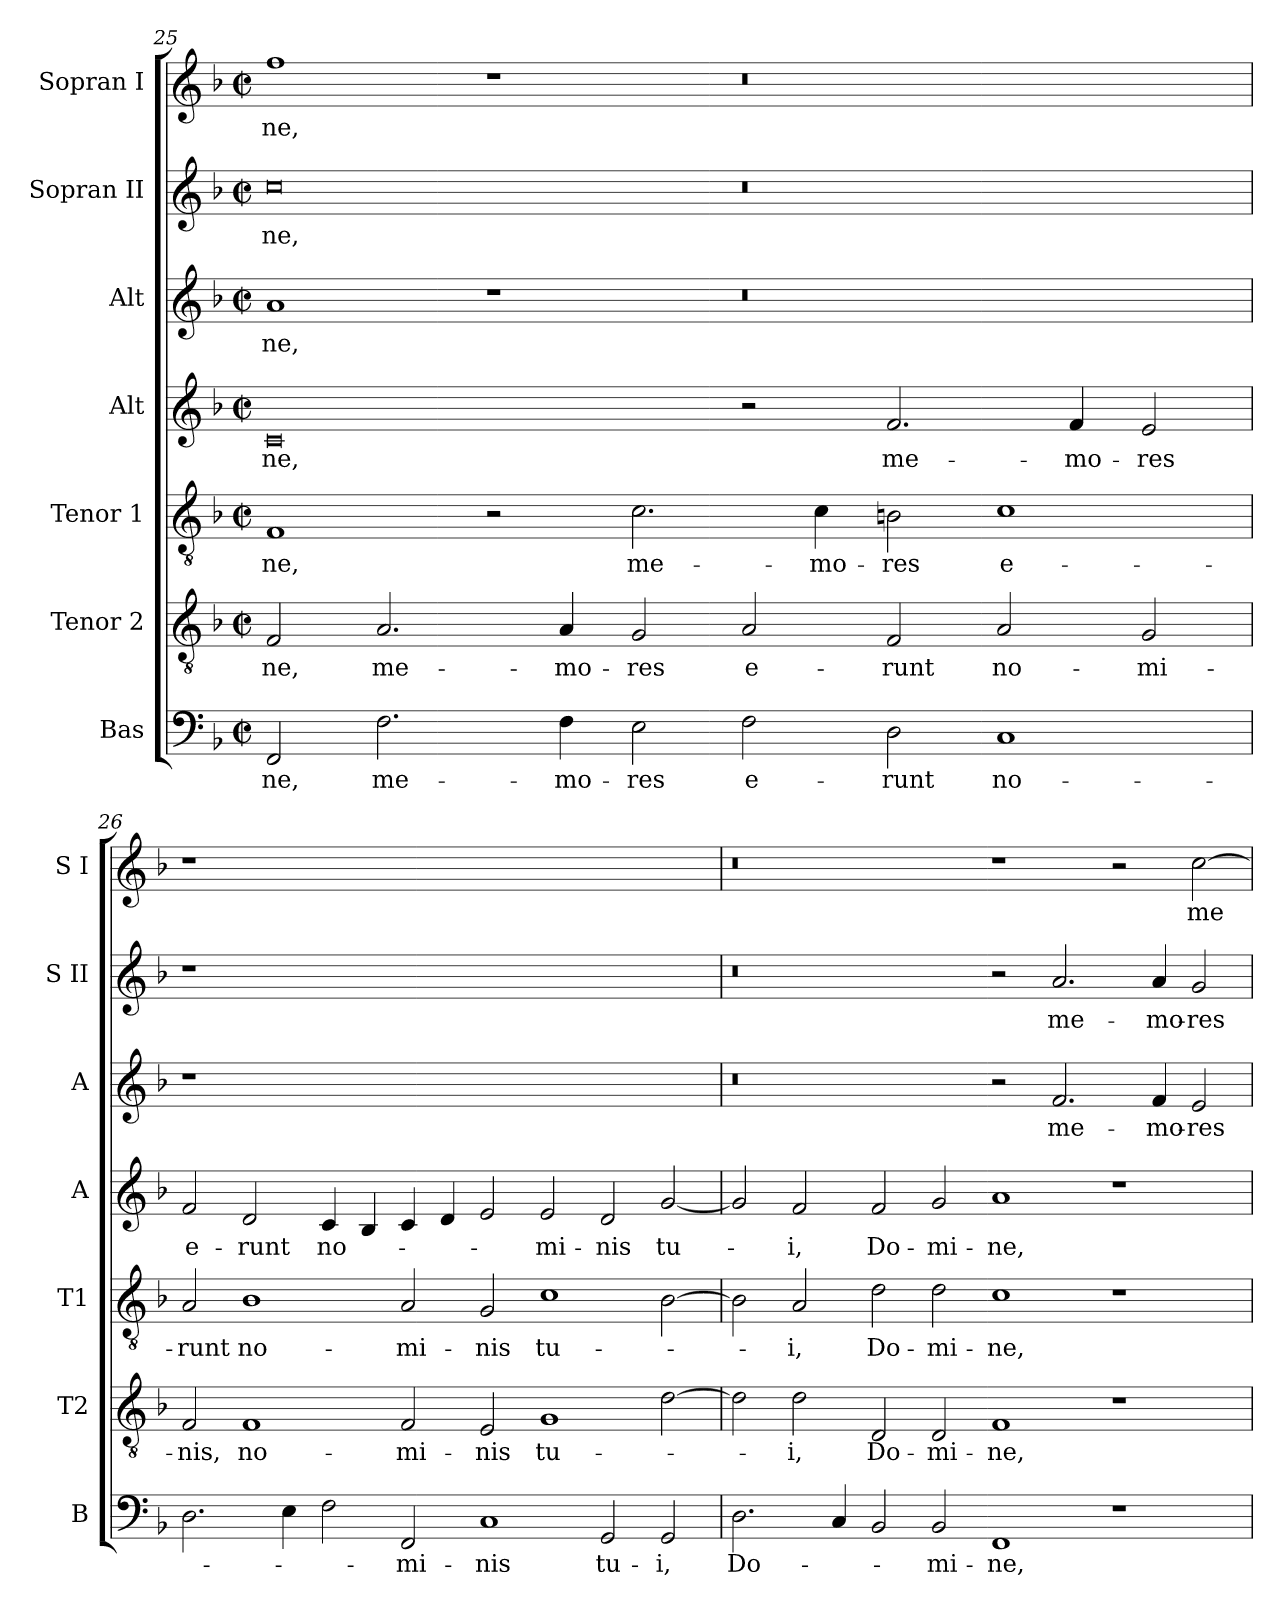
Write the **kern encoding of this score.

**kern	**text	**kern	**text	**kern	**text	**kern	**text	**kern	**text	**kern	**text	**kern	**text
*part7	*part7	*part6	*part6	*part5	*part5	*part4	*part4	*part3	*part3	*part2	*part2	*part1	*part1
*staff7	*staff7	*staff6	*staff6	*staff5	*staff5	*staff4	*staff4	*staff3	*staff3	*staff2	*staff2	*staff1	*staff1
*I"Bas	*	*I"Tenor 2	*	*I"Tenor 1	*	*I"Alt	*	*I"Alt	*	*I"Sopran II	*	*I"Sopran I	*
*I'B	*	*I'T2	*	*I'T1	*	*I'A	*	*I'A	*	*I'S II	*	*I'S I	*
*clefF4	*	*clefGv2	*	*clefGv2	*	*clefG2	*	*clefG2	*	*clefG2	*	*clefG2	*
*k[b-]	*	*k[b-]	*	*k[b-]	*	*k[b-]	*	*k[b-]	*	*k[b-]	*	*k[b-]	*
*F:	*	*F:	*	*F:	*	*F:	*	*F:	*	*F:	*	*F:	*
*M2/2	*	*M2/2	*	*M2/2	*	*M2/2	*	*M2/2	*	*M2/2	*	*M2/2	*
*met(c|)	*	*met(c|)	*	*met(c|)	*	*met(c|)	*	*met(c|)	*	*met(c|)	*	*met(c|)	*
=25	=25	=25	=25	=25	=25	=25	=25	=25	=25	=25	=25	=25	=25
!	!LO:LY:b	!	!LO:LY:b	!	!LO:LY:b	!	!LO:LY:b	!	!LO:LY:b	!	!LO:LY:b	!	!LO:LY:b
2FF/	-ne,	2F/	-ne,	1F	-ne,	0c	-ne,	1a	-ne,	0cc	-ne,	1ff	-ne,
!	!LO:LY:b	!	!LO:LY:b	!	!	!	!	!	!	!	!	!	!
2.F\	me-	2.A/	me-	.	.	.	.	.	.	.	.	.	.
.	.	.	.	2r	.	.	.	1r	.	.	.	1r	.
!	!LO:LY:b	!	!LO:LY:b	!	!	!	!	!	!	!	!	!	!
4F\	-mo-	4A/	-mo-	.	.	.	.	.	.	.	.	.	.
!	!LO:LY:b	!	!LO:LY:b	!	!LO:LY:b	!	!	!	!	!	!	!	!
2E\	-res	2G/	-res	2.c\	me-	.	.	.	.	.	.	.	.
!	!LO:LY:b	!	!LO:LY:b	!	!	!	!	!	!	!	!	!	!
2F\	e-	2A/	e-	.	.	2r	.	0r	.	0r	.	0r	.
!	!	!	!	!	!LO:LY:b	!	!	!	!	!	!	!	!
.	.	.	.	4c\	-mo-	.	.	.	.	.	.	.	.
!	!LO:LY:b	!	!LO:LY:b	!	!LO:LY:b	!	!LO:LY:b	!	!	!	!	!	!
2D\	-runt	2F/	-runt	2Bn\	-res	2.f/	me-	.	.	.	.	.	.
!	!LO:LY:b	!	!LO:LY:b	!	!LO:LY:b	!	!	!	!	!	!	!	!
1C	no-	2A/	no-	1c	e-	.	.	.	.	.	.	.	.
!	!	!	!	!	!	!	!LO:LY:b	!	!	!	!	!	!
.	.	.	.	.	.	4f/	-mo-	.	.	.	.	.	.
!	!	!	!LO:LY:b	!	!	!	!LO:LY:b	!	!	!	!	!	!
.	.	2G/	-mi-	.	.	2e/	-res	.	.	.	.	.	.
=26	=26	=26	=26	=26	=26	=26	=26	=26	=26	=26	=26	=26	=26
!	!	!	!LO:LY:b	!	!LO:LY:b	!	!LO:LY:b	!	!	!	!	!	!
2.D\	.	2F/	-nis,	2A/	-runt	2f/	e-	1r	.	1r	.	1r	.
!	!	!	!LO:LY:b	!	!LO:LY:b	!	!LO:LY:b	!	!	!	!	!	!
.	.	1F	no-	1B-	no-	2d/	-runt	.	.	.	.	.	.
4E\	.	.	.	.	.	.	.	.	.	.	.	.	.
!	!	!	!	!	!	!	!LO:LY:b	!	!	!	!	!	!
2F\	.	.	.	.	.	4c/	no-	0.ryy	.	0.ryy	.	0.ryy	.
.	.	.	.	.	.	4B-/	.	.	.	.	.	.	.
!	!LO:LY:b	!	!LO:LY:b	!	!LO:LY:b	!	!	!	!	!	!	!	!
2FF/	-mi-	2F/	-mi-	2A/	-mi-	4c/	.	.	.	.	.	.	.
.	.	.	.	.	.	4d/	.	.	.	.	.	.	.
!	!LO:LY:b	!	!LO:LY:b	!	!LO:LY:b	!	!	!	!	!	!	!	!
1C	-nis	2E/	-nis	2G/	-nis	2e/	.	.	.	.	.	.	.
!	!	!	!LO:LY:b	!	!LO:LY:b	!	!LO:LY:b	!	!	!	!	!	!
.	.	1G	tu-	1c	tu-	2e/	-mi-	.	.	.	.	.	.
!	!LO:LY:b	!	!	!	!	!	!LO:LY:b	!	!	!	!	!	!
2GG/	tu-	.	.	.	.	2d/	-nis	.	.	.	.	.	.
!	!LO:LY:b	!	!	!	!	!	!LO:LY:b	!	!	!	!	!	!
2GG/	-i,	[2d\	.	[2B-\	.	[2g/	tu-	.	.	.	.	.	.
!!LO:LB:g=z
=27	=27	=27	=27	=27	=27	=27	=27	=27	=27	=27	=27	=27	=27
!	!LO:LY:b	!	!	!	!	!	!	!	!	!	!	!	!
2.D\	Do-	2d\]	.	2B-\]	.	2g/]	.	0r	.	0r	.	0r	.
!	!	!	!LO:LY:b	!	!LO:LY:b	!	!LO:LY:b	!	!	!	!	!	!
.	.	2d\	-i,	2A/	-i,	2f/	-i,	.	.	.	.	.	.
4C/	.	.	.	.	.	.	.	.	.	.	.	.	.
!	!	!	!LO:LY:b	!	!LO:LY:b	!	!LO:LY:b	!	!	!	!	!	!
2BB-/	.	2D/	Do-	2d\	Do-	2f/	Do-	.	.	.	.	.	.
!	!LO:LY:b	!	!LO:LY:b	!	!LO:LY:b	!	!LO:LY:b	!	!	!	!	!	!
2BB-/	-mi-	2D/	-mi-	2d\	-mi-	2g/	-mi-	.	.	.	.	.	.
!	!LO:LY:b	!	!LO:LY:b	!	!LO:LY:b	!	!LO:LY:b	!	!	!	!	!	!
1FF	-ne,	1F	-ne,	1c	-ne,	1a	-ne,	2r	.	2r	.	1r	.
!	!	!	!	!	!	!	!	!	!LO:LY:b	!	!LO:LY:b	!	!
.	.	.	.	.	.	.	.	2.f/	me-	2.a/	me-	.	.
1r	.	1r	.	1r	.	1r	.	.	.	.	.	2r	.
!	!	!	!	!	!	!	!	!	!LO:LY:b	!	!LO:LY:b	!	!
.	.	.	.	.	.	.	.	4f/	-mo-	4a/	-mo-	.	.
!	!	!	!	!	!	!	!	!	!LO:LY:b	!	!LO:LY:b	!	!LO:LY:b
.	.	.	.	.	.	.	.	2e/	-res	2g/	-res	[2cc\	me-
=	=	=	=	=	=	=	=	=	=	=	=	=	=
*-	*-	*-	*-	*-	*-	*-	*-	*-	*-	*-	*-	*-	*-
